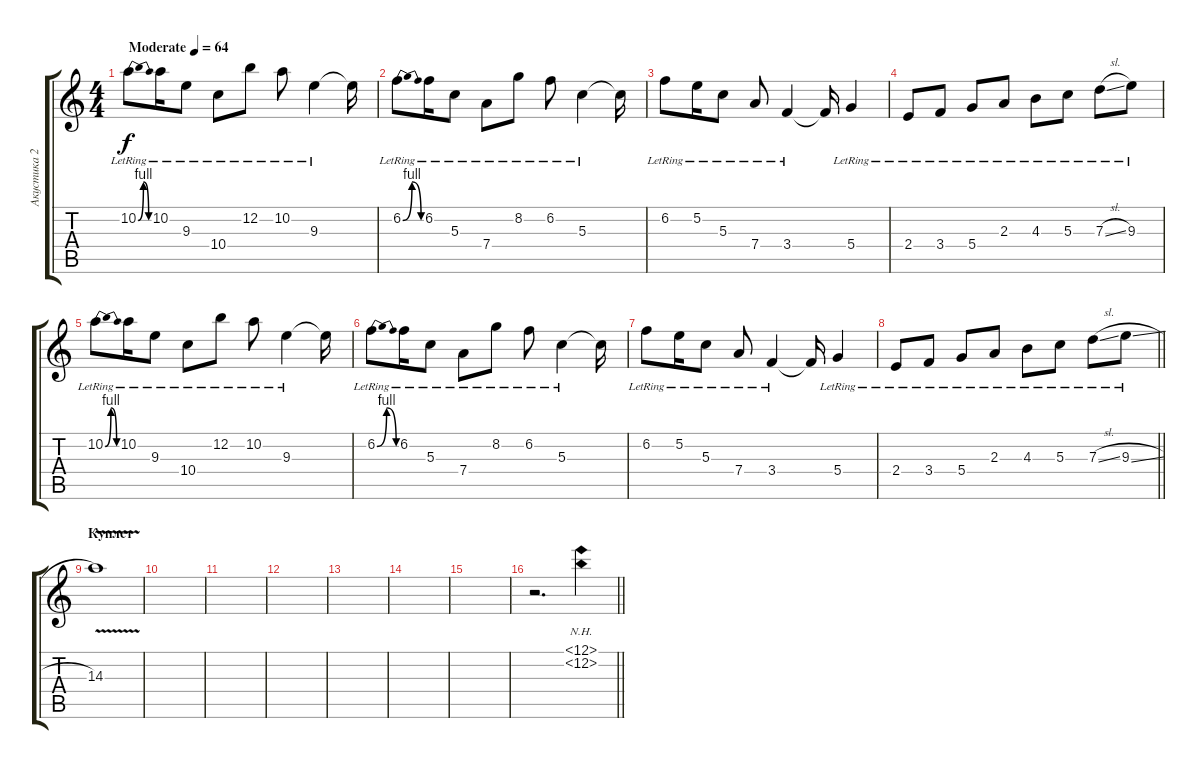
\track ("Акустика 2" "Акустика 2") {instrument acousticguitarsteel}
\staff {score tabs}
\tuning (E4 B3 G3 D3 A2 E2) {hide}
\ts (4 4)
\tempo (64 "Moderate")
\clef g2
\ks c
10.2{be (bendrelease 0 0 15 4 45 4 60 0) lr}.8{dy f instrument acousticguitarsteel} 10.2{lr}.16 9.3{lr}.8 10.4{lr}.8 12.2{lr}.8 10.2{lr}.8 9.3{lr}.4 9.3{t}.16 |
6.2{be (bendrelease 0 0 15 4 45 4 60 0) lr}.8 6.2{lr}.16 5.3{lr}.8 7.4{lr}.8 8.2{lr}.8 6.2{lr}.8 5.3{lr}.4 5.3{t}.16 |
6.2{lr}.8 5.2{lr}.16 5.3{lr}.8 7.4{lr}.8 3.4{lr}.4 3.4{t}.16 5.4{lr}.4 |
2.4{lr}.8 3.4{lr}.8 5.4{lr}.8 2.3{lr}.8 4.3{lr}.8 5.3{lr}.8 7.3{sl lr}.8 9.3{lr}.8 |
10.2{be (bendrelease 0 0 15 4 45 4 60 0) lr}.8 10.2{lr}.16 9.3{lr}.8 10.4{lr}.8 12.2{lr}.8 10.2{lr}.8 9.3{lr}.4 9.3{t}.16 |
6.2{be (bendrelease 0 0 15 4 45 4 60 0) lr}.8 6.2{lr}.16 5.3{lr}.8 7.4{lr}.8 8.2{lr}.8 6.2{lr}.8 5.3{lr}.4 5.3{t}.16 |
6.2{lr}.8 5.2{lr}.16 5.3{lr}.8 7.4{lr}.8 3.4{lr}.4 3.4{t}.16 5.4{lr}.4 |
\barLineRight lightlight
2.4{lr}.8 3.4{lr}.8 5.4{lr}.8 2.3{lr}.8 4.3{lr}.8 5.3{lr}.8 7.3{sl lr}.8 9.3{sl lr}.8 |
\section ("" "Куплет")
14.3{v}.1 |
|
|
|
|
|
|
\barLineRight lightlight
r.2{d} (12.1{nh} 12.2{nh}).4
